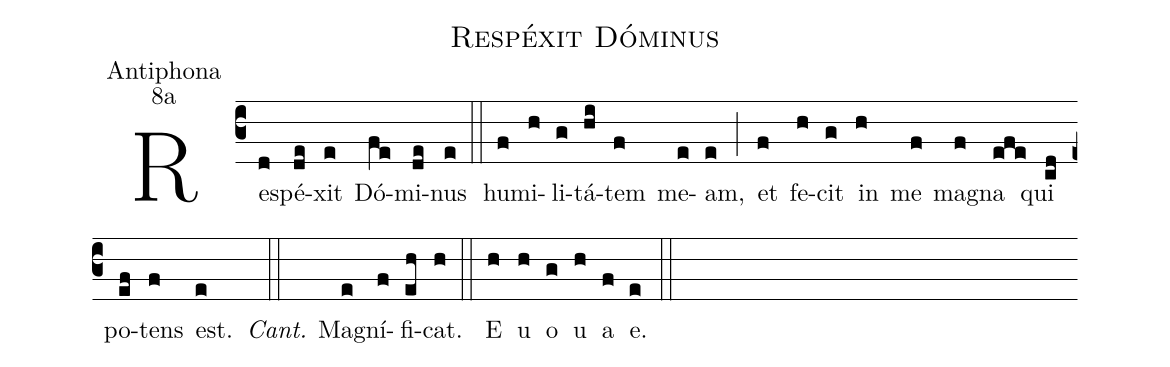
name:Respéxit Dóminus;
office-part:Antiphona;
mode:8a;
%%
(c3) Re(d)spé(de)xit(e) Dó(fe)mi(de)nus(e) (::) hu(f)mi(h)li(g)tá(hi)tem(f) me(e)am,(e) (;) et(f) fe(h)cit(g) in(h) me(f) ma(f)gna(efe) qui(cd) po(ef)tens(f) est.(e) (::)
<i>Cant.</i> M{a}(e)gní(f)fi(eh)cat.(h) (::)
<eu> E(h) u(h) o(g) u(h) a(f) e.(e) </eu>(::)
